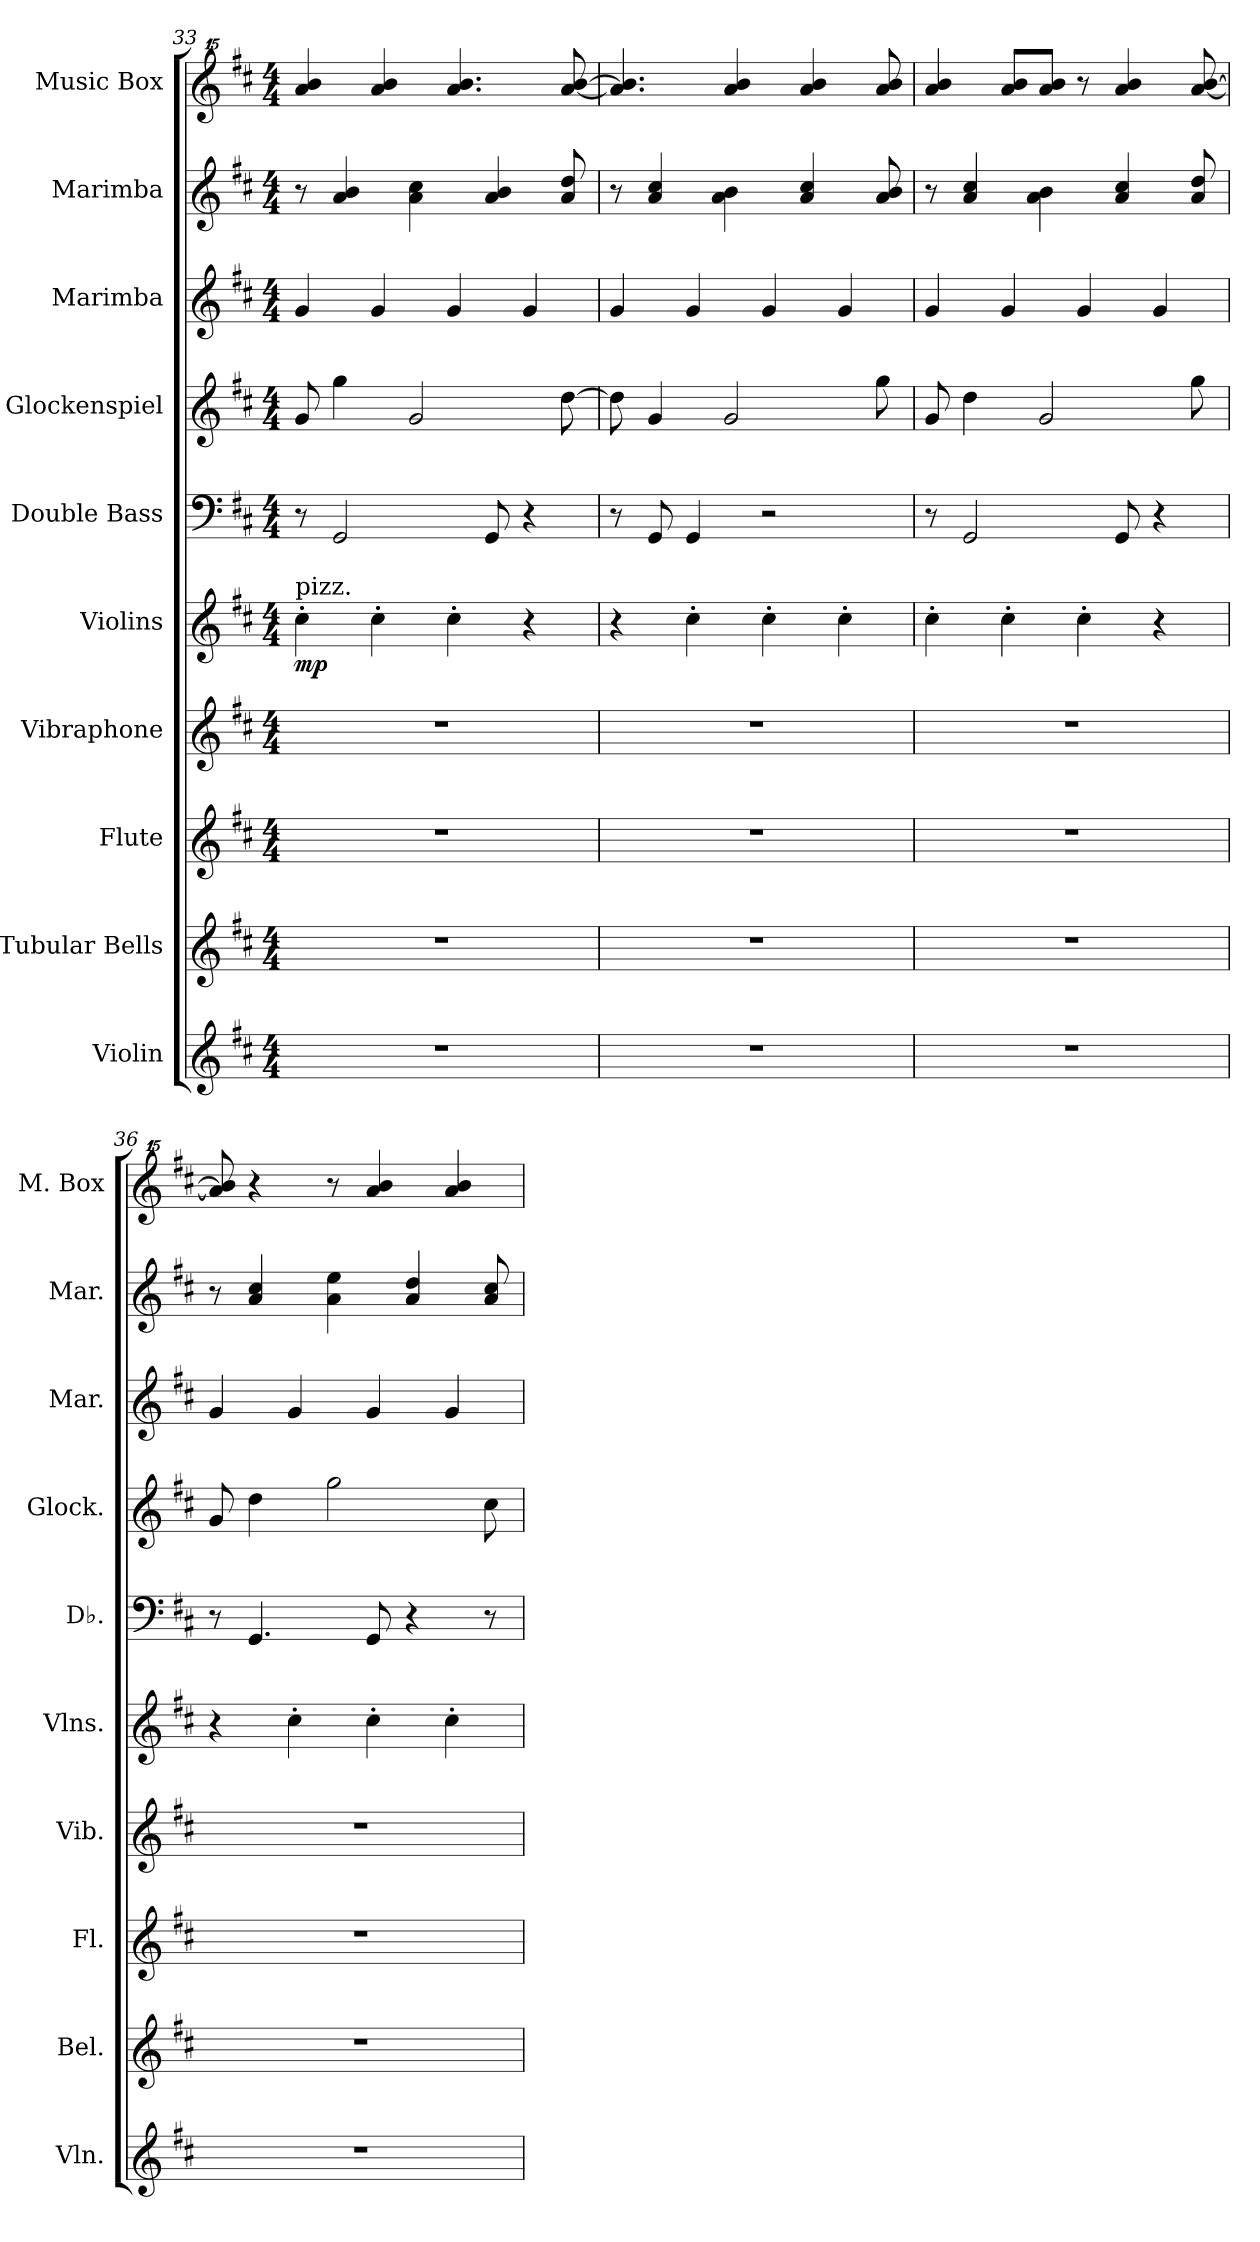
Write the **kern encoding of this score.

**kern	**kern	**kern	**kern	**kern	**dynam	**kern	**kern	**kern	**kern	**kern
*part10	*part9	*part8	*part7	*part6	*part6	*part5	*part4	*part3	*part2	*part1
*staff10	*staff9	*staff8	*staff7	*staff6	*staff6	*staff5	*staff4	*staff3	*staff2	*staff1
*I"Violin	*I"Tubular Bells	*I"Flute	*I"Vibraphone	*I"Violins	*	*I"Double Bass	*I"Glockenspiel	*I"Marimba	*I"Marimba	*I"Music Box
*I'Vln.	*I'Bel.	*I'Fl.	*I'Vib.	*I'Vlns.	*	*I'Db.	*I'Glock.	*I'Mar.	*I'Mar.	*I'M. Box
*clefG2	*clefG2	*clefG2	*clefG2	*clefG2	*	*clefF4	*clefG2	*clefG2	*clefG2	*clefG^^2
*	*	*	*	*	*	*ITrd7c12	*ITrd-14c-24	*	*	*
*k[f#c#]	*k[f#c#]	*k[f#c#]	*k[f#c#]	*k[f#c#]	*	*k[f#c#]	*k[f#c#]	*k[f#c#]	*k[f#c#]	*k[f#c#]
*M4/4	*M4/4	*M4/4	*M4/4	*M4/4	*	*M4/4	*M4/4	*M4/4	*M4/4	*M4/4
=33	=33	=33	=33	=33	=33	=33	=33	=33	=33	=33
!	!	!	!	!LO:TX:a:t=pizz.	!	!	!	!	!	!
!	!	!	!	!	!LO:DY:b	!	!	!	!	!
1r	1r	1r	1r	4cc#'\	mp	8r	8ggg/	4g/	8r	4aaa/ 4bbb/
.	.	.	.	.	.	2GGG/	4gggg\	.	4a/ 4b/	.
.	.	.	.	4cc#'\	.	.	.	4g/	.	4aaa/ 4bbb/
.	.	.	.	.	.	.	2ggg/	.	4a\ 4cc#\	.
.	.	.	.	4cc#'\	.	.	.	4g/	.	4.aaa/ 4.bbb/
.	.	.	.	.	.	8GGG/	.	.	4a/ 4b/	.
.	.	.	.	4r	.	4r	.	4g/	.	.
.	.	.	.	.	.	.	[8dddd\	.	8a/ 8dd/	[8aaa/ [8bbb/
=34	=34	=34	=34	=34	=34	=34	=34	=34	=34	=34
1r	1r	1r	1r	4r	.	8r	8dddd\]	4g/	8r	4.aaa/] 4.bbb/]
.	.	.	.	.	.	8GGG/	4ggg/	.	4a/ 4cc#/	.
.	.	.	.	4cc#'\	.	4GGG/	.	4g/	.	.
.	.	.	.	.	.	.	2ggg/	.	4a\ 4b\	4aaa/ 4bbb/
.	.	.	.	4cc#'\	.	2r	.	4g/	.	.
.	.	.	.	.	.	.	.	.	4a/ 4cc#/	4aaa/ 4bbb/
.	.	.	.	4cc#'\	.	.	.	4g/	.	.
.	.	.	.	.	.	.	8gggg\	.	8a/ 8b/	8aaa/ 8bbb/
=35	=35	=35	=35	=35	=35	=35	=35	=35	=35	=35
1r	1r	1r	1r	4cc#'\	.	8r	8ggg/	4g/	8r	4aaa/ 4bbb/
.	.	.	.	.	.	2GGG/	4dddd\	.	4a/ 4cc#/	.
.	.	.	.	4cc#'\	.	.	.	4g/	.	8aaa/ 8bbb/L
.	.	.	.	.	.	.	2ggg/	.	4a\ 4b\	8aaa/ 8bbb/J
.	.	.	.	4cc#'\	.	.	.	4g/	.	8r
.	.	.	.	.	.	8GGG/	.	.	4a/ 4cc#/	4aaa/ 4bbb/
.	.	.	.	4r	.	4r	.	4g/	.	.
.	.	.	.	.	.	.	8gggg\	.	8a/ 8dd/	[8aaa/ [8bbb/
=36	=36	=36	=36	=36	=36	=36	=36	=36	=36	=36
1r	1r	1r	1r	4r	.	8r	8ggg/	4g/	8r	8aaa/] 8bbb/]
.	.	.	.	.	.	4.GGG/	4dddd\	.	4a/ 4cc#/	4r
.	.	.	.	4cc#'\	.	.	.	4g/	.	.
.	.	.	.	.	.	.	2gggg\	.	4a\ 4ee\	8r
.	.	.	.	4cc#'\	.	8GGG/	.	4g/	.	4aaa/ 4bbb/
.	.	.	.	.	.	4r	.	.	4a/ 4dd/	.
.	.	.	.	4cc#'\	.	.	.	4g/	.	4aaa/ 4bbb/
.	.	.	.	.	.	8r	8cccc#\	.	8a/ 8cc#/	.
=	=	=	=	=	=	=	=	=	=	=
*-	*-	*-	*-	*-	*-	*-	*-	*-	*-	*-
